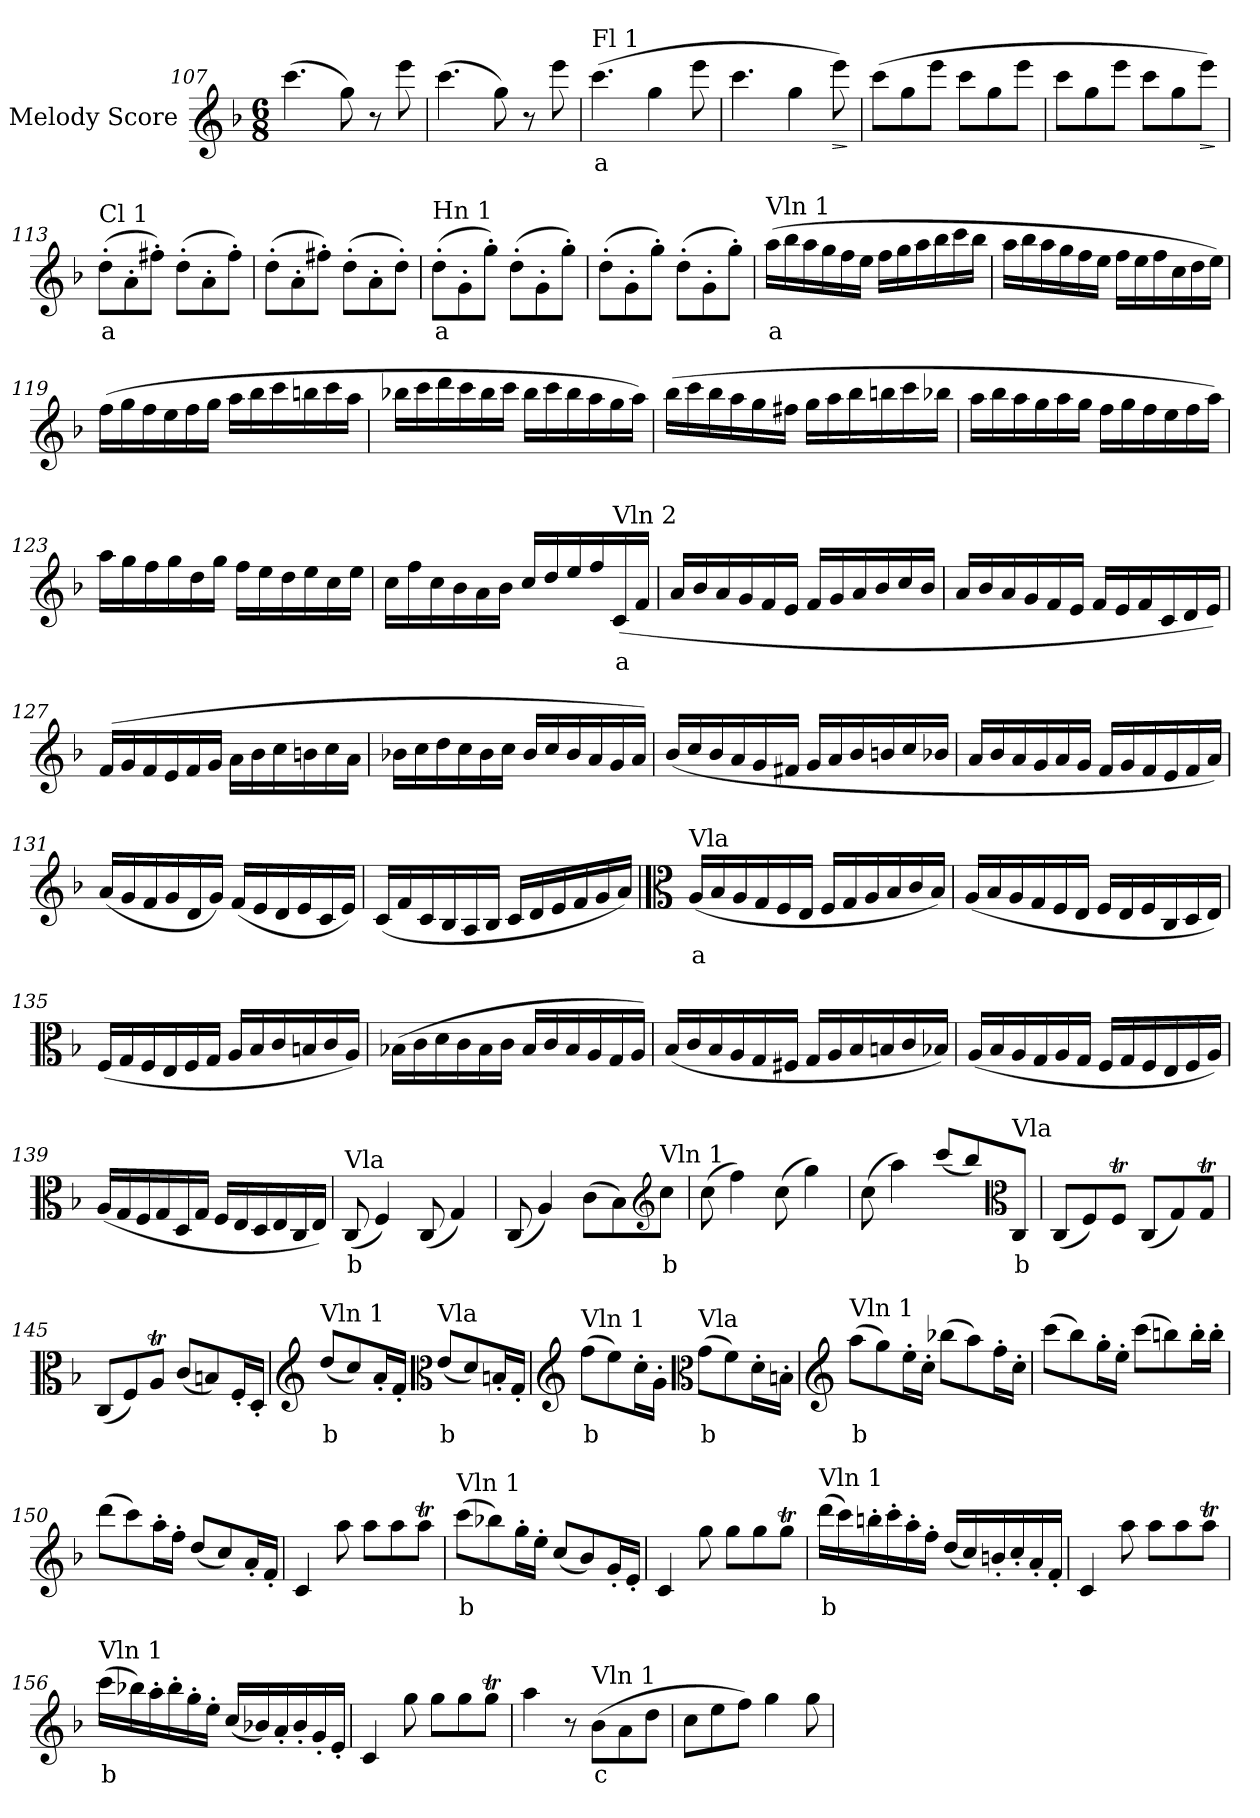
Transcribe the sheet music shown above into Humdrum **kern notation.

**kern	**text	**dynam
*part1	*part1	*part1
*staff1	*staff1	*staff1
*I"Melody Score	*	*
*clefG2	*	*
*k[b-]	*	*
*M6/8	*	*
=107	=107	=107
(4.ccc\	.	.
8gg\)	.	.
8r	.	.
8eee\	.	.
=108	=108	=108
(4.ccc\	.	.
8gg\)	.	.
8r	.	.
8eee\	.	.
=109	=109	=109
!LO:TX:a:t=Fl 1	!	!
!	!LO:LY:b:color=#FF0000	!
(4.ccc\	a	.
4gg\	.	.
8eee\	.	.
=110	=110	=110
4.ccc\	.	.
4gg\	.	.
!	!	!LO:HP:b
8eee\)	.	>
.	.	]
=111	=111	=111
(8ccc\L	.	.
8gg\	.	.
8eee\J	.	.
8ccc\L	.	.
8gg\	.	.
8eee\J	.	.
=112	=112	=112
8ccc\L	.	.
8gg\	.	.
8eee\J	.	.
8ccc\L	.	.
8gg\	.	.
!	!	!LO:HP:b
8eee\J)	.	>
.	.	]
=113	=113	=113
!LO:TX:a:t=Cl 1	!	!
!	!LO:LY:b:color=#FF0000	!
(8dd'\L	a	.
8a'\	.	.
8ff#'\J)	.	.
(8dd'\L	.	.
8a'\	.	.
8ff#'\J)	.	.
=114	=114	=114
(8dd'\L	.	.
8a'\	.	.
8ff#'\J)	.	.
(8dd'\L	.	.
8a'\	.	.
8dd'\J)	.	.
=115	=115	=115
!LO:TX:a:t=Hn 1	!	!
!	!LO:LY:b:color=#FF0000	!
(8dd'\L	a	.
8g'\	.	.
8gg'\J)	.	.
(8dd'\L	.	.
8g'\	.	.
8gg'\J)	.	.
=116	=116	=116
(8dd'\L	.	.
8g'\	.	.
8gg'\J)	.	.
(8dd'\L	.	.
8g'\	.	.
8gg'\J)	.	.
=117	=117	=117
!LO:TX:a:t=Vln 1	!	!
!	!LO:LY:b:color=#FF0000	!
(16aa\LL	a	.
16bb-\	.	.
16aa\	.	.
16gg\	.	.
16ff\	.	.
16ee\JJ	.	.
16ff\LL	.	.
16gg\	.	.
16aa\	.	.
16bb-\	.	.
16ccc\	.	.
16bb-\JJ	.	.
=118	=118	=118
16aa\LL	.	.
16bb-\	.	.
16aa\	.	.
16gg\	.	.
16ff\	.	.
16ee\JJ	.	.
16ff\LL	.	.
16ee\	.	.
16ff\	.	.
16cc\	.	.
16dd\	.	.
16ee\JJ)	.	.
=119	=119	=119
(16ff\LL	.	.
16gg\	.	.
16ff\	.	.
16ee\	.	.
16ff\	.	.
16gg\JJ	.	.
16aa\LL	.	.
16bb-\	.	.
16ccc\	.	.
16bbn\	.	.
16ccc\	.	.
16aa\JJ	.	.
=120	=120	=120
16bb-X\LL	.	.
16ccc\	.	.
16ddd\	.	.
16ccc\	.	.
16bb-\	.	.
16ccc\JJ	.	.
16bb-\LL	.	.
16ccc\	.	.
16bb-\	.	.
16aa\	.	.
16gg\	.	.
16aa\JJ)	.	.
=121	=121	=121
(16bb-\LL	.	.
16ccc\	.	.
16bb-\	.	.
16aa\	.	.
16gg\	.	.
16ff#X\JJ	.	.
16gg\LL	.	.
16aa\	.	.
16bb-\	.	.
16bbn\	.	.
16ccc\	.	.
16bb-X\JJ	.	.
=122	=122	=122
16aa\LL	.	.
16bb-\	.	.
16aa\	.	.
16gg\	.	.
16aa\	.	.
16gg\JJ	.	.
16ff\LL	.	.
16gg\	.	.
16ff\	.	.
16ee\	.	.
16ff\	.	.
16aa\JJ)	.	.
=123	=123	=123
16aa\LL	.	.
16gg\	.	.
16ff\	.	.
16gg\	.	.
16dd\	.	.
16gg\JJ	.	.
16ff\LL	.	.
16ee\	.	.
16dd\	.	.
16ee\	.	.
16cc\	.	.
16ee\JJ	.	.
=124	=124	=124
16cc\LL	.	.
16ff\	.	.
16cc\	.	.
16b-\	.	.
16a\	.	.
16b-\JJ	.	.
16cc/LL	.	.
16dd/	.	.
16ee/	.	.
16ff/	.	.
!LO:TX:a:t=Vln 2	!	!
!	!LO:LY:b:color=#FF0000	!
(16c/	a	.
16f/JJ	.	.
=125	=125	=125
16a/LL	.	.
16b-/	.	.
16a/	.	.
16g/	.	.
16f/	.	.
16e/JJ	.	.
16f/LL	.	.
16g/	.	.
16a/	.	.
16b-/	.	.
16cc/	.	.
16b-/JJ	.	.
=126	=126	=126
16a/LL	.	.
16b-/	.	.
16a/	.	.
16g/	.	.
16f/	.	.
16e/JJ	.	.
16f/LL	.	.
16e/	.	.
16f/	.	.
16c/	.	.
16d/	.	.
16e/JJ)	.	.
=127	=127	=127
(16f/LL	.	.
16g/	.	.
16f/	.	.
16e/	.	.
16f/	.	.
16g/JJ	.	.
16a\LL	.	.
16b-\	.	.
16cc\	.	.
16bn\	.	.
16cc\	.	.
16a\JJ	.	.
=128	=128	=128
16b-X\LL	.	.
16cc\	.	.
16dd\	.	.
16cc\	.	.
16b-\	.	.
16cc\JJ	.	.
16b-/LL	.	.
16cc/	.	.
16b-/	.	.
16a/	.	.
16g/	.	.
16a/JJ)	.	.
=129	=129	=129
(16b-/LL	.	.
16cc/	.	.
16b-/	.	.
16a/	.	.
16g/	.	.
16f#X/JJ	.	.
16g/LL	.	.
16a/	.	.
16b-/	.	.
16bn/	.	.
16cc/	.	.
16b-X/JJ	.	.
=130	=130	=130
16a/LL	.	.
16b-/	.	.
16a/	.	.
16g/	.	.
16a/	.	.
16g/JJ	.	.
16f/LL	.	.
16g/	.	.
16f/	.	.
16e/	.	.
16f/	.	.
16a/JJ)	.	.
=131	=131	=131
(16a/LL	.	.
16g/	.	.
16f/	.	.
16g/	.	.
16d/	.	.
16g/JJ)	.	.
(16f/LL	.	.
16e/	.	.
16d/	.	.
16e/	.	.
16c/	.	.
16e/JJ)	.	.
=132	=132	=132
(16c/LL	.	.
16f/	.	.
16c/	.	.
16B-/	.	.
16A/	.	.
16B-/JJ	.	.
16c/LL	.	.
16d/	.	.
16e/	.	.
16f/	.	.
16g/	.	.
16a/JJ)	.	.
=133	=133	=133
*clefC3	*	*
!LO:TX:a:t=Vla	!	!
!	!LO:LY:b:color=#FF0000	!
(16A/LL	a	.
16B-/	.	.
16A/	.	.
16G/	.	.
16F/	.	.
16E/JJ	.	.
16F/LL	.	.
16G/	.	.
16A/	.	.
16B-/	.	.
16c/	.	.
16B-/JJ)	.	.
=134	=134	=134
(16A/LL	.	.
16B-/	.	.
16A/	.	.
16G/	.	.
16F/	.	.
16E/JJ	.	.
16F/LL	.	.
16E/	.	.
16F/	.	.
16C/	.	.
16D/	.	.
16E/JJ)	.	.
=135	=135	=135
(16F/LL	.	.
16G/	.	.
16F/	.	.
16E/	.	.
16F/	.	.
16G/JJ	.	.
16A/LL	.	.
16B-/	.	.
16c/	.	.
16Bn/	.	.
16c/	.	.
16A/JJ)	.	.
=136	=136	=136
(16B-X\LL	.	.
16c\	.	.
16d\	.	.
16c\	.	.
16B-\	.	.
16c\JJ	.	.
16B-/LL	.	.
16c/	.	.
16B-/	.	.
16A/	.	.
16G/	.	.
16A/JJ)	.	.
=137	=137	=137
(16B-/LL	.	.
16c/	.	.
16B-/	.	.
16A/	.	.
16G/	.	.
16F#X/JJ	.	.
16G/LL	.	.
16A/	.	.
16B-/	.	.
16Bn/	.	.
16c/	.	.
16B-X/JJ)	.	.
=138	=138	=138
(16A/LL	.	.
16B-/	.	.
16A/	.	.
16G/	.	.
16A/	.	.
16G/JJ	.	.
16F/LL	.	.
16G/	.	.
16F/	.	.
16E/	.	.
16F/	.	.
16A/JJ)	.	.
=139	=139	=139
(16A/LL	.	.
16G/	.	.
16F/	.	.
16G/	.	.
16D/	.	.
16G/JJ	.	.
16F/LL	.	.
16E/	.	.
16D/	.	.
16E/	.	.
16C/	.	.
16E/JJ)	.	.
=140	=140	=140
!LO:TX:a:t=Vla	!	!
!	!LO:LY:b:color=#FF0000	!
(8C/	b	.
4F/)	.	.
(8C/	.	.
4G/)	.	.
=141	=141	=141
(8C/	.	.
4A/)	.	.
(8c\L	.	.
8B-\)	.	.
*clefG2	*	*
!LO:TX:a:t=Vln 1	!	!
!	!LO:LY:b:color=#FF0000	!
8cc\J	b	.
=142	=142	=142
(8cc\	.	.
4ff\)	.	.
(8cc\	.	.
4gg\)	.	.
=143	=143	=143
(8cc\	.	.
4aa\)	.	.
(8ccc/L	.	.
8bb-/)	.	.
*clefC3	*	*
!LO:TX:a:t=Vla	!	!
!	!LO:LY:b:color=#FF0000	!
8C/J	b	.
=144	=144	=144
(8C/L	.	.
8F/)	.	.
8FT/J	.	.
(8C/L	.	.
8G/)	.	.
8GT/J	.	.
=145	=145	=145
(8C/L	.	.
8F/)	.	.
8At/J	.	.
(8c/L	.	.
8Bn/)	.	.
16F'/L	.	.
16D'/JJ	.	.
=146	=146	=146
*clefG2	*	*
!LO:TX:a:t=Vln 1	!	!
!	!LO:LY:b:color=#FF0000	!
(8dd/L	b	.
8cc/)	.	.
16a'/L	.	.
16f'/JJ	.	.
*clefC3	*	*
!LO:TX:a:t=Vla	!	!
!	!LO:LY:b:color=#FF0000	!
(8e/L	b	.
8d/)	.	.
16Bn'/L	.	.
16G'/JJ	.	.
=147	=147	=147
*clefG2	*	*
!LO:TX:a:t=Vln 1	!	!
!	!LO:LY:b:color=#FF0000	!
(8ff\L	b	.
8ee\)	.	.
16cc'\L	.	.
16g'\JJ	.	.
*clefC3	*	*
!LO:TX:a:t=Vla	!	!
!	!LO:LY:b:color=#FF0000	!
(8g\L	b	.
8f\)	.	.
16d'\L	.	.
16Bn'\JJ	.	.
=148	=148	=148
*clefG2	*	*
!LO:TX:a:t=Vln 1	!	!
!	!LO:LY:b:color=#FF0000	!
(8aa\L	b	.
8gg\)	.	.
16ee'\L	.	.
16cc'\JJ	.	.
(8bb-X\L	.	.
8aa\)	.	.
16ff'\L	.	.
16cc'\JJ	.	.
=149	=149	=149
(8ccc\L	.	.
8bb-\)	.	.
16gg'\L	.	.
16ee'\JJ	.	.
(8ccc\L	.	.
8bbn\)	.	.
16bb'\L	.	.
16bb'\JJ	.	.
=150	=150	=150
(8ddd\L	.	.
8ccc\)	.	.
16aa'\L	.	.
16ff'\JJ	.	.
(8dd/L	.	.
8cc/)	.	.
16a'/L	.	.
16f'/JJ	.	.
=151	=151	=151
4c/	.	.
8aa\	.	.
8aa\L	.	.
8aa\	.	.
8aat\J	.	.
=152	=152	=152
!LO:TX:a:t=Vln 1	!	!
!	!LO:LY:b:color=#FF0000	!
(8ccc\L	b	.
8bb-X\)	.	.
16gg'\L	.	.
16ee'\JJ	.	.
(8cc/L	.	.
8b-/)	.	.
16g'/L	.	.
16e'/JJ	.	.
=153	=153	=153
4c/	.	.
8gg\	.	.
8gg\L	.	.
8gg\	.	.
8ggT\J	.	.
=154	=154	=154
!LO:TX:a:t=Vln 1	!	!
!	!LO:LY:b:color=#FF0000	!
(16ddd\LL	b	.
16ccc\)	.	.
16bbn'\	.	.
16ccc'\	.	.
16aa'\	.	.
16ff'\JJ	.	.
(16dd/LL	.	.
16cc/)	.	.
16bn'/	.	.
16cc'/	.	.
16a'/	.	.
16f'/JJ	.	.
=155	=155	=155
4c/	.	.
8aa\	.	.
8aa\L	.	.
8aa\	.	.
8aat\J	.	.
=156	=156	=156
!LO:TX:a:t=Vln 1	!	!
!	!LO:LY:b:color=#FF0000	!
(16ccc\LL	b	.
16bb-X\)	.	.
16aa'\	.	.
16bb-'\	.	.
16gg'\	.	.
16ee'\JJ	.	.
(16cc/LL	.	.
16b-X/)	.	.
16a'/	.	.
16b-'/	.	.
16g'/	.	.
16e'/JJ	.	.
=157	=157	=157
4c/	.	.
8gg\	.	.
8gg\L	.	.
8gg\	.	.
8ggT\J	.	.
=158	=158	=158
4aa\	.	.
8r	.	.
!LO:TX:a:t=Vln 1	!	!
!	!LO:LY:b:color=#FF0000	!
(8b-\L	c	.
8a\	.	.
8dd\J	.	.
=159	=159	=159
8cc\L	.	.
8ee\	.	.
8ff\J)	.	.
4gg\	.	.
8gg\	.	.
=	=	=
*-	*-	*-
